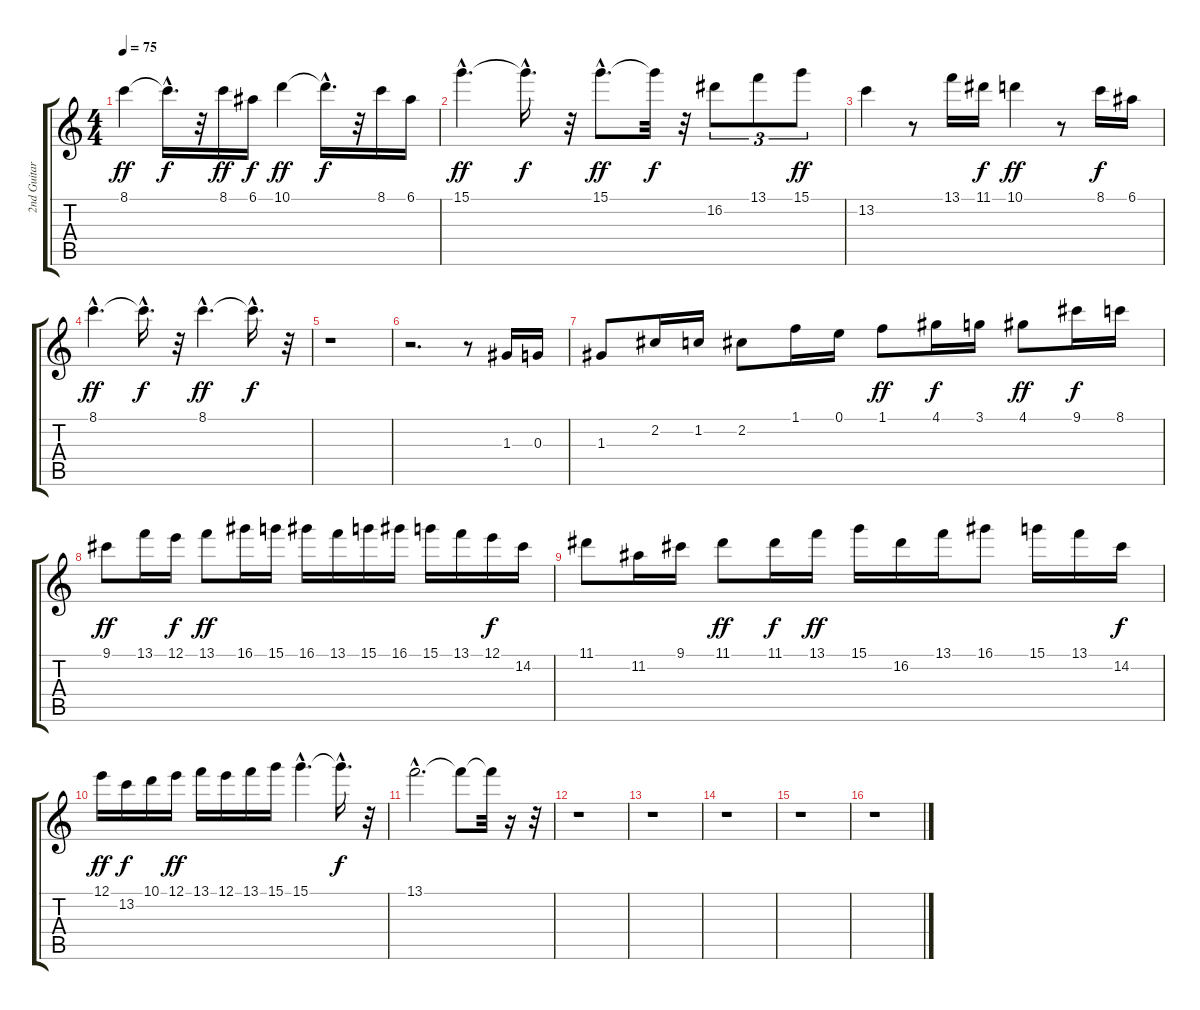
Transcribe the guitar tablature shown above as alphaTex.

\track ("2nd Guitar" "2nd Guitar") {instrument distortionguitar}
\staff {score tabs}
\tuning (E4 B3 G3 D3 A2 E2) {hide}
\ts (4 4)
\tempo 75
\clef g2
\ks c
8.1.4{dy ff} 8.1{hac t}.16{d dy f} r.32 8.1.16{dy ff} 6.1.16{dy f} 10.1.4{dy ff} 10.1{hac t}.16{d dy f} r.32 8.1.16 6.1.16 |
15.1{hac}.4{d dy ff} 15.1{hac t}.16{d dy f} r.32 15.1{hac}.8{d dy ff} 15.1{t}.32{dy f} r.32 16.2.8{tu (3 2)} 13.1.8{tu (3 2)} 15.1.8{tu (3 2) dy ff} |
13.2.4 r.8 13.1.16 11.1.16{dy f} 10.1.4{dy ff} r.8 8.1.16{dy f} 6.1.16 |
8.1{hac}.4{d dy ff} 8.1{hac t}.16{d dy f} r.32 8.1{hac}.4{d dy ff} 8.1{hac t}.16{d dy f} r.32 |
r.1 |
r.2{d} r.8 1.3.16{volume 12} 0.3.16 |
1.3.8 2.2.16 1.2.16 2.2.8 1.1.16 0.1.16 1.1.8{dy ff} 4.1.16{dy f} 3.1.16 4.1.8{dy ff} 9.1.16{dy f} 8.1.16 |
9.1.8{dy ff} 13.1.16 12.1.16{dy f} 13.1.8{dy ff} 16.1.16 15.1.16 16.1.16 13.1.16 15.1.16 16.1.16 15.1.16 13.1.16 12.1.16{dy f} 14.2.16 |
11.1.8 11.2.16 9.1.16 11.1.8{dy ff} 11.1.16{dy f} 13.1.16{dy ff} 15.1.16 16.2.16 13.1.16 16.1.8 15.1.16 13.1.16 14.2.16{dy f} |
12.1.16{dy ff} 13.2.16{dy f} 10.1.16 12.1.16{dy ff} 13.1.16 12.1.16 13.1.16 15.1.16 15.1{hac}.4{d} 15.1{hac t}.16{d dy f} r.32 |
13.1{hac}.2{d} 13.1{t}.8 13.1{t}.32 r.16 r.32 |
r.1 |
r.1 |
r.1 |
r.1 |
r.1
